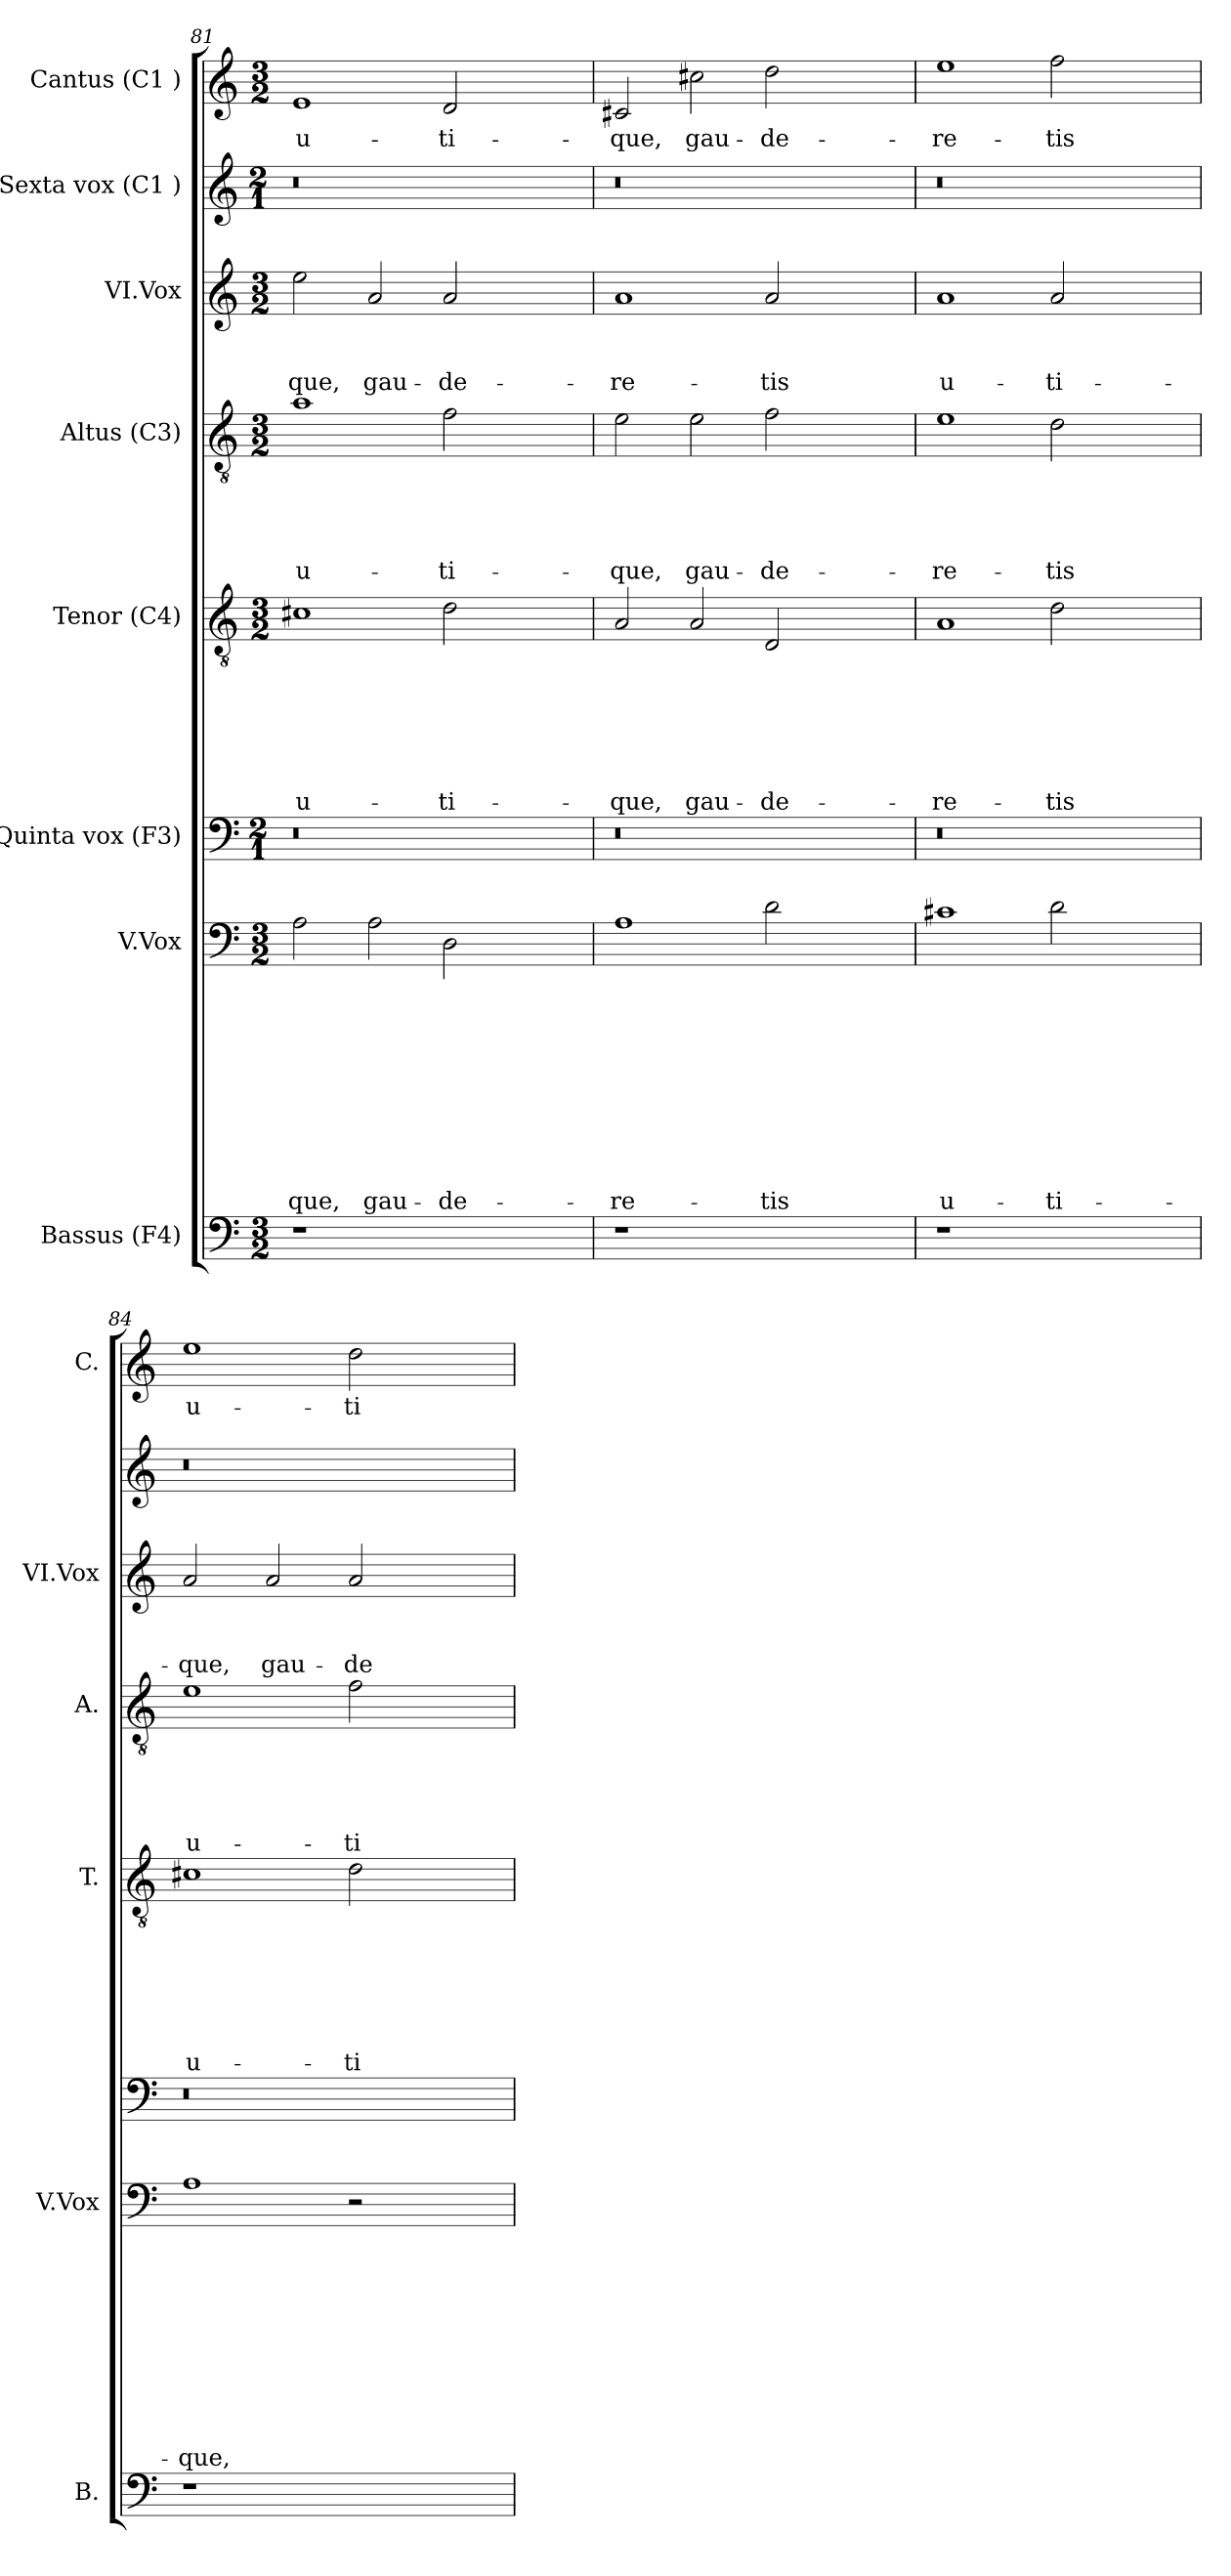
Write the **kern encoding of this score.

**kern	**kern	**text	**text	**text	**text	**text	**text	**text	**text	**text	**text	**kern	**kern	**text	**text	**text	**text	**text	**text	**text	**kern	**text	**text	**text	**text	**text	**kern	**text	**text	**text	**kern	**kern	**text
*part8	*part7	*part7	*part7	*part7	*part7	*part7	*part7	*part7	*part7	*part7	*part7	*part6	*part5	*part5	*part5	*part5	*part5	*part5	*part5	*part5	*part4	*part4	*part4	*part4	*part4	*part4	*part3	*part3	*part3	*part3	*part2	*part1	*part1
*staff8	*staff7	*staff7	*staff7	*staff7	*staff7	*staff7	*staff7	*staff7	*staff7	*staff7	*staff7	*staff6	*staff5	*staff5	*staff5	*staff5	*staff5	*staff5	*staff5	*staff5	*staff4	*staff4	*staff4	*staff4	*staff4	*staff4	*staff3	*staff3	*staff3	*staff3	*staff2	*staff1	*staff1
*I"Bassus (F4)	*I"V.Vox	*	*	*	*	*	*	*	*	*	*	*I"Quinta vox (F3)	*I"Tenor (C4)	*	*	*	*	*	*	*	*I"Altus (C3)	*	*	*	*	*	*I"VI.Vox	*	*	*	*I"Sexta vox (C1 )	*I"Cantus (C1 )	*
*I'B.	*I'V.Vox	*	*	*	*	*	*	*	*	*	*	*	*I'T.	*	*	*	*	*	*	*	*I'A.	*	*	*	*	*	*I'VI.Vox	*	*	*	*	*I'C.	*
*clefF4	*clefF4	*	*	*	*	*	*	*	*	*	*	*clefF4	*clefGv2	*	*	*	*	*	*	*	*clefGv2	*	*	*	*	*	*clefG2	*	*	*	*clefG2	*clefG2	*
*k[]	*k[]	*	*	*	*	*	*	*	*	*	*	*k[]	*k[]	*	*	*	*	*	*	*	*k[]	*	*	*	*	*	*k[]	*	*	*	*k[]	*k[]	*
*C:	*C:	*	*	*	*	*	*	*	*	*	*	*C:	*C:	*	*	*	*	*	*	*	*C:	*	*	*	*	*	*C:	*	*	*	*C:	*C:	*
*M3/2	*M3/2	*	*	*	*	*	*	*	*	*	*	*M2/1	*M3/2	*	*	*	*	*	*	*	*M3/2	*	*	*	*	*	*M3/2	*	*	*	*M2/1	*M3/2	*
=81	=81	=81	=81	=81	=81	=81	=81	=81	=81	=81	=81	=81	=81	=81	=81	=81	=81	=81	=81	=81	=81	=81	=81	=81	=81	=81	=81	=81	=81	=81	=81	=81	=81
!LO:N:vis=1	!	!	!	!	!	!	!	!	!	!	!LO:LY:b	!	!	!	!	!	!	!	!	!LO:LY:b	!	!	!	!	!	!LO:LY:b	!	!	!	!LO:LY:b	!	!	!LO:LY:b
1.r	2A\	.	.	.	.	.	.	.	.	.	-que,	0r	1c#X	.	.	.	.	.	.	u-	1a	.	.	.	.	u-	2ee\	.	.	-que,	0r	1e	u-
!	!	!	!	!	!	!	!	!	!	!	!LO:LY:b	!	!	!	!	!	!	!	!	!	!	!	!	!	!	!	!	!	!	!LO:LY:b	!	!	!
.	2A\	.	.	.	.	.	.	.	.	.	gau-	.	.	.	.	.	.	.	.	.	.	.	.	.	.	.	2a/	.	.	gau-	.	.	.
!	!	!	!	!	!	!	!	!	!	!	!LO:LY:b	!	!	!	!	!	!	!	!	!LO:LY:b	!	!	!	!	!	!LO:LY:b	!	!	!	!LO:LY:b	!	!	!LO:LY:b
.	2D\	.	.	.	.	.	.	.	.	.	-de-	.	2d\	.	.	.	.	.	.	-ti-	2f\	.	.	.	.	-ti-	2a/	.	.	-de-	.	2d/	-ti-
2ryy	2ryy	.	.	.	.	.	.	.	.	.	.	.	2ryy	.	.	.	.	.	.	.	2ryy	.	.	.	.	.	2ryy	.	.	.	.	2ryy	.
=82	=82	=82	=82	=82	=82	=82	=82	=82	=82	=82	=82	=82	=82	=82	=82	=82	=82	=82	=82	=82	=82	=82	=82	=82	=82	=82	=82	=82	=82	=82	=82	=82	=82
!LO:N:vis=1	!	!	!	!	!	!	!	!	!	!	!LO:LY:b	!	!	!	!	!	!	!	!	!LO:LY:b	!	!	!	!	!	!LO:LY:b	!	!	!	!LO:LY:b	!	!	!LO:LY:b
1.r	1A	.	.	.	.	.	.	.	.	.	-re-	0r	2A/	.	.	.	.	.	.	-que,	2e\	.	.	.	.	-que,	1a	.	.	-re-	0r	2c#X/	-que,
!	!	!	!	!	!	!	!	!	!	!	!	!	!	!	!	!	!	!	!	!LO:LY:b	!	!	!	!	!	!LO:LY:b	!	!	!	!	!	!	!LO:LY:b
.	.	.	.	.	.	.	.	.	.	.	.	.	2A/	.	.	.	.	.	.	gau-	2e\	.	.	.	.	gau-	.	.	.	.	.	2cc#X\	gau-
!	!	!	!	!	!	!	!	!	!	!	!LO:LY:b	!	!	!	!	!	!	!	!	!LO:LY:b	!	!	!	!	!	!LO:LY:b	!	!	!	!LO:LY:b	!	!	!LO:LY:b
.	2d\	.	.	.	.	.	.	.	.	.	-tis	.	2D/	.	.	.	.	.	.	-de-	2f\	.	.	.	.	-de-	2a/	.	.	-tis	.	2dd\	-de-
2ryy	2ryy	.	.	.	.	.	.	.	.	.	.	.	2ryy	.	.	.	.	.	.	.	2ryy	.	.	.	.	.	2ryy	.	.	.	.	2ryy	.
=83	=83	=83	=83	=83	=83	=83	=83	=83	=83	=83	=83	=83	=83	=83	=83	=83	=83	=83	=83	=83	=83	=83	=83	=83	=83	=83	=83	=83	=83	=83	=83	=83	=83
!LO:N:vis=1	!	!	!	!	!	!	!	!	!	!	!LO:LY:b	!	!	!	!	!	!	!	!	!LO:LY:b	!	!	!	!	!	!LO:LY:b	!	!	!	!LO:LY:b	!	!	!LO:LY:b
1.r	1c#X	.	.	.	.	.	.	.	.	.	u-	0r	1A	.	.	.	.	.	.	-re-	1e	.	.	.	.	-re-	1a	.	.	u-	0r	1ee	-re-
!	!	!	!	!	!	!	!	!	!	!	!LO:LY:b	!	!	!	!	!	!	!	!	!LO:LY:b	!	!	!	!	!	!LO:LY:b	!	!	!	!LO:LY:b	!	!	!LO:LY:b
.	2d\	.	.	.	.	.	.	.	.	.	-ti-	.	2d\	.	.	.	.	.	.	-tis	2d\	.	.	.	.	-tis	2a/	.	.	-ti-	.	2ff\	-tis
2ryy	2ryy	.	.	.	.	.	.	.	.	.	.	.	2ryy	.	.	.	.	.	.	.	2ryy	.	.	.	.	.	2ryy	.	.	.	.	2ryy	.
=84	=84	=84	=84	=84	=84	=84	=84	=84	=84	=84	=84	=84	=84	=84	=84	=84	=84	=84	=84	=84	=84	=84	=84	=84	=84	=84	=84	=84	=84	=84	=84	=84	=84
!LO:N:vis=1	!	!	!	!	!	!	!	!	!	!	!LO:LY:b	!	!	!	!	!	!	!	!	!LO:LY:b	!	!	!	!	!	!LO:LY:b	!	!	!	!LO:LY:b	!	!	!LO:LY:b
1.r	1A	.	.	.	.	.	.	.	.	.	-que,	0r	1c#X	.	.	.	.	.	.	u-	1e	.	.	.	.	u-	2a/	.	.	-que,	0r	1ee	u-
!	!	!	!	!	!	!	!	!	!	!	!	!	!	!	!	!	!	!	!	!	!	!	!	!	!	!	!	!	!	!LO:LY:b	!	!	!
.	.	.	.	.	.	.	.	.	.	.	.	.	.	.	.	.	.	.	.	.	.	.	.	.	.	.	2a/	.	.	gau-	.	.	.
!	!	!	!	!	!	!	!	!	!	!	!	!	!	!	!	!	!	!	!	!LO:LY:b	!	!	!	!	!	!LO:LY:b	!	!	!	!LO:LY:b	!	!	!LO:LY:b
.	2r	.	.	.	.	.	.	.	.	.	.	.	2d\	.	.	.	.	.	.	-ti-	2f\	.	.	.	.	-ti-	2a/	.	.	-de-	.	2dd\	-ti-
2ryy	2ryy	.	.	.	.	.	.	.	.	.	.	.	2ryy	.	.	.	.	.	.	.	2ryy	.	.	.	.	.	2ryy	.	.	.	.	2ryy	.
=	=	=	=	=	=	=	=	=	=	=	=	=	=	=	=	=	=	=	=	=	=	=	=	=	=	=	=	=	=	=	=	=	=
*-	*-	*-	*-	*-	*-	*-	*-	*-	*-	*-	*-	*-	*-	*-	*-	*-	*-	*-	*-	*-	*-	*-	*-	*-	*-	*-	*-	*-	*-	*-	*-	*-	*-
